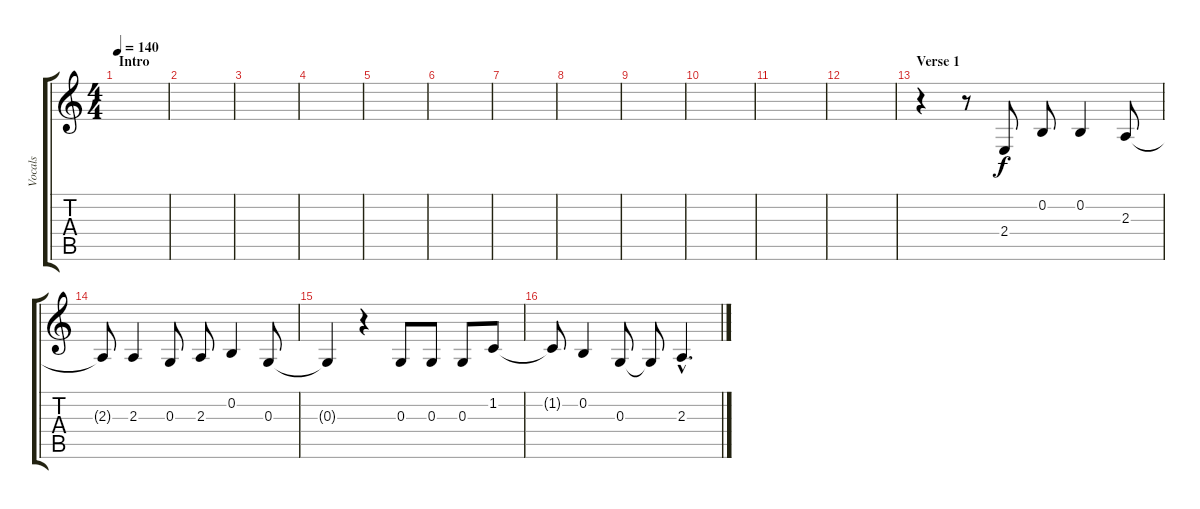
\track ("Vocals" "Vocals") {instrument lead1square}
\staff {score tabs}
\tuning (E4 B3 G3 D3 A2 E2) {hide}
\ts (4 4)
\section ("" "Intro")
\tempo 140
\clef g2
\ks c
|
|
|
|
|
|
|
|
|
|
|
|
\section ("" "Verse 1")
r.4 r.8 2.4.8 0.2.8 0.2.4 2.3.8 |
2.3{t}.8 2.3.4 0.3.8 2.3.8 0.2.4 0.3.8 |
0.3{t}.4 r.4 0.3.8 0.3.8 0.3.8 1.2.8 |
1.2{t}.8 0.2.4 0.3.8 0.3{t}.8 2.3{hac}.4{d}
